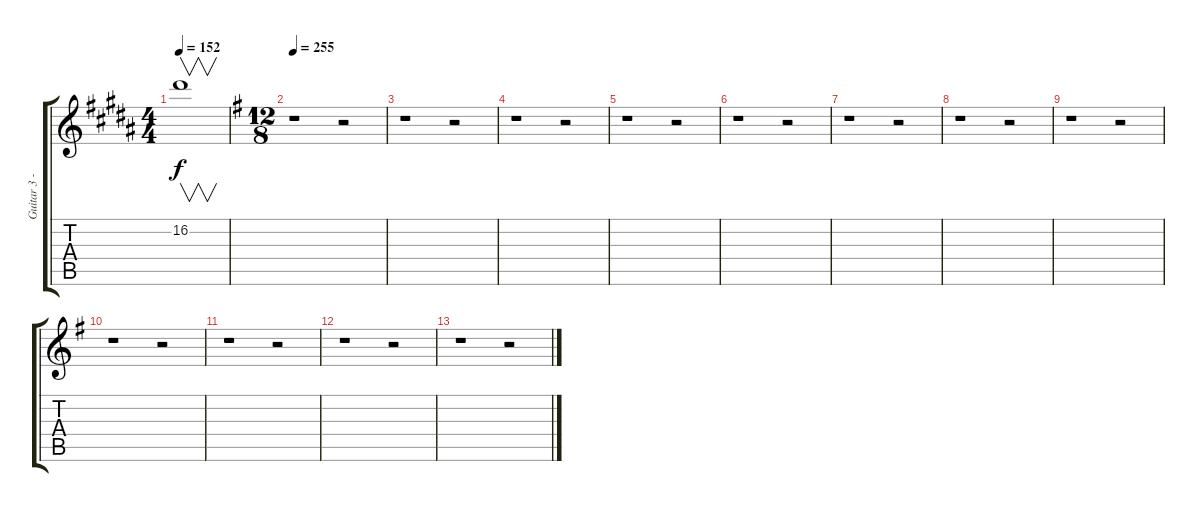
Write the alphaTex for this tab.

\track ("Guitar 3 - Brian May" "Guitar 3 -") {instrument overdrivenguitar}
\staff {score tabs}
\tuning (E4 B3 G3 D3 A2 E2) {hide}
\ts (4 4)
\tempo 152
\clef g2
\ks b
16.2.1{v dy f} |
\ts (12 8)
\tempo 255
\ks g
r.1 r.2 |
r.1 r.2 |
r.1 r.2 |
r.1 r.2 |
r.1 r.2 |
r.1 r.2 |
r.1 r.2 |
r.1 r.2 |
r.1 r.2 |
r.1 r.2 |
r.1 r.2 |
r.1 r.2
